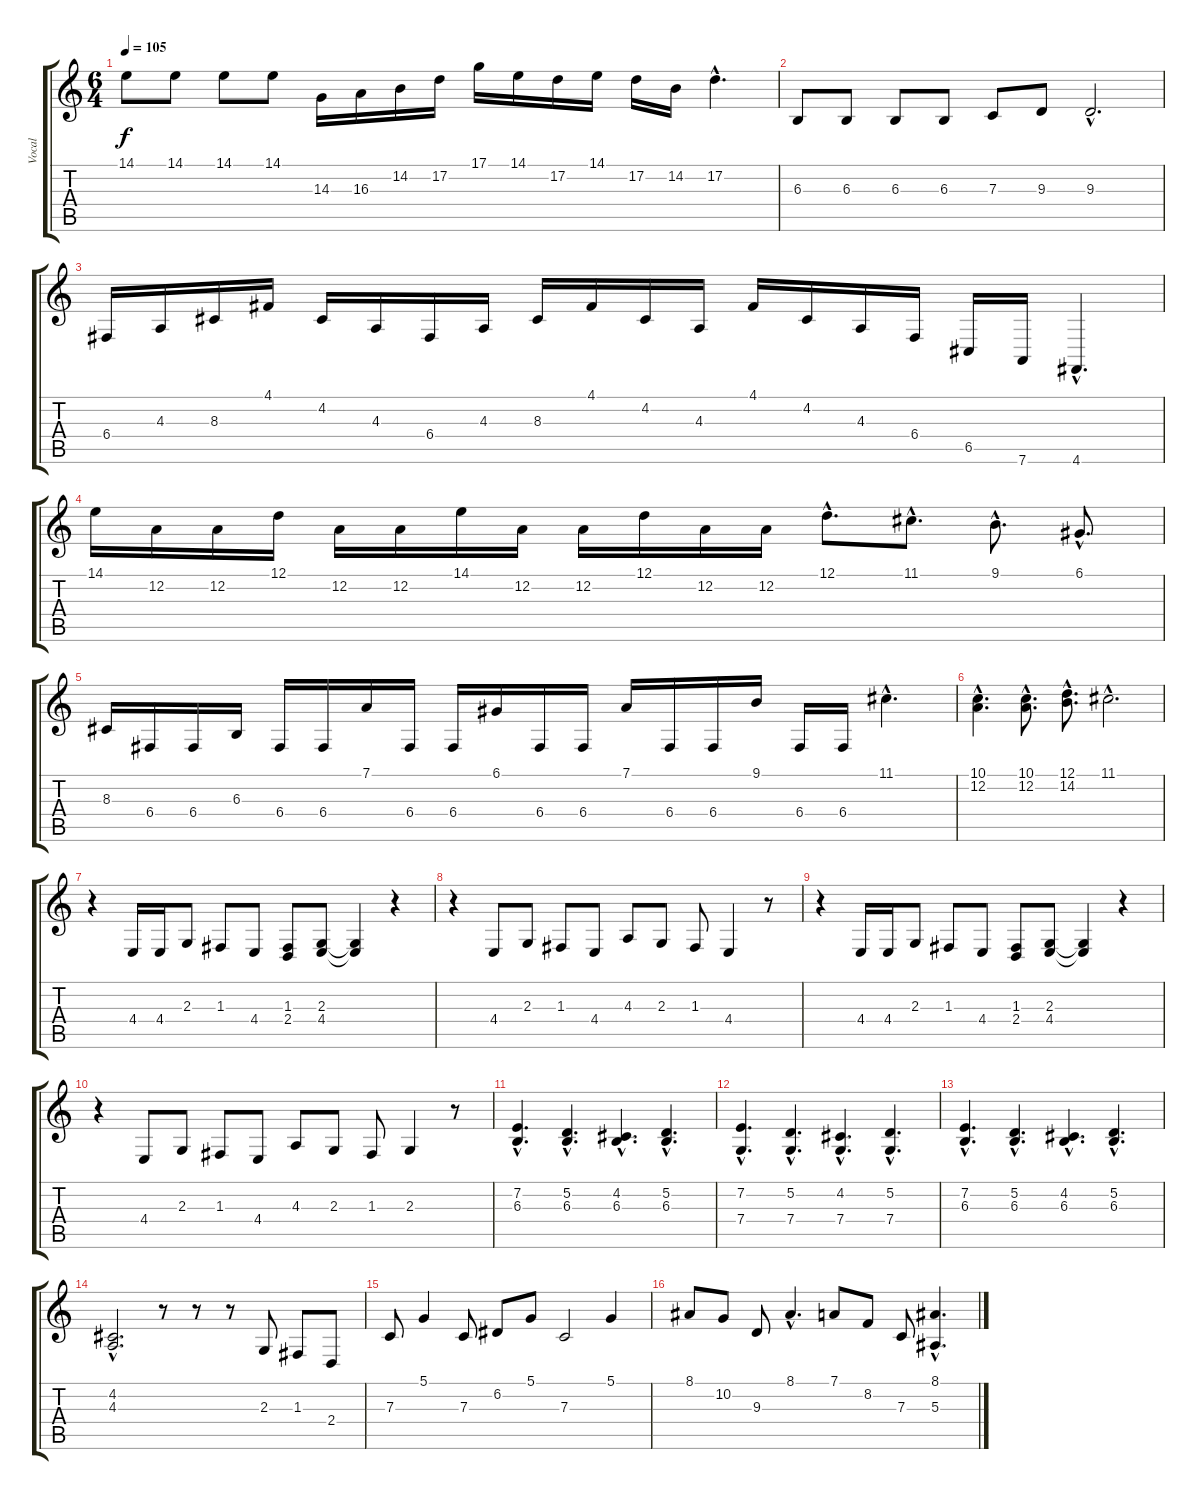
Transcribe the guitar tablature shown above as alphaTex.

\track ("Vocal" "Vocal") {instrument choiraahs}
\staff {score tabs}
\tuning (D4 A3 F3 C3 G2 D2) {hide}
\ts (6 4)
\tempo 105
\clef g2
\ks c
14.1.8{dy f} 14.1.8 14.1.8 14.1.8 14.3.16 16.3.16 14.2.16 17.2.16 17.1.16 14.1.16 17.2.16 14.1.16 17.2.16 14.2.16 17.2{hac}.4{d} |
6.3.8 6.3.8 6.3.8 6.3.8 7.3.8 9.3.8 9.3{hac}.2{d} |
6.4.16 4.3.16 8.3.16 4.1.16 4.2.16 4.3.16 6.4.16 4.3.16 8.3.16 4.1.16 4.2.16 4.3.16 4.1.16 4.2.16 4.3.16 6.4.16 6.5.16 7.6.16 4.6{hac}.4{d} |
14.1.16 12.2.16 12.2.16 12.1.16 12.2.16 12.2.16 14.1.16 12.2.16 12.2.16 12.1.16 12.2.16 12.2.16 12.1{hac}.8{d} 11.1{hac}.8{d} 9.1{hac}.8{d} 6.1{hac}.8{d} |
8.3.16 6.4.16 6.4.16 6.3.16 6.4.16 6.4.16 7.1.16 6.4.16 6.4.16 6.1.16 6.4.16 6.4.16 7.1.16 6.4.16 6.4.16 9.1.16 6.4.16 6.4.16 11.1{hac}.4{d} |
(10.1{hac} 12.2{hac}).4{d} (10.1{hac} 12.2{hac}).8{d} (12.1{hac} 14.2{hac}).8{d} 11.1{hac}.2{d} |
r.4 4.4.16 4.4.16 2.3.8 1.3.8 4.4.8 (1.3 2.4).8 (2.3 4.4).8 (2.3{t} 4.4{t}).4 r.4 |
r.4 4.4.8 2.3.8 1.3.8 4.4.8 4.3.8 2.3.8 1.3.8 4.4.4 r.8 |
r.4 4.4.16 4.4.16 2.3.8 1.3.8 4.4.8 (1.3 2.4).8 (2.3 4.4).8 (2.3{t} 4.4{t}).4 r.4 |
r.4 4.4.8 2.3.8 1.3.8 4.4.8 4.3.8 2.3.8 1.3.8 2.3.4 r.8 |
(7.2{hac} 6.3{hac}).4{d} (5.2{hac} 6.3{hac}).4{d} (4.2{hac} 6.3{hac}).4{d} (5.2{hac} 6.3{hac}).4{d} |
(7.2{hac} 7.4{hac}).4{d} (5.2{hac} 7.4{hac}).4{d} (4.2{hac} 7.4{hac}).4{d} (5.2{hac} 7.4{hac}).4{d} |
(7.2{hac} 6.3{hac}).4{d} (5.2{hac} 6.3{hac}).4{d} (4.2{hac} 6.3{hac}).4{d} (5.2{hac} 6.3{hac}).4{d} |
(4.2{hac} 4.3{hac}).2{d} r.8 r.8 r.8 2.3.8 1.3.8 2.4.8 |
7.3.8 5.1.4 7.3.8 6.2.8 5.1.8 7.3.2 5.1.4 |
8.1.8 10.2.8 9.3.8 8.1{hac}.4{d} 7.1.8 8.2.8 7.3.8 (8.1{hac} 5.3{hac}).4{d}
